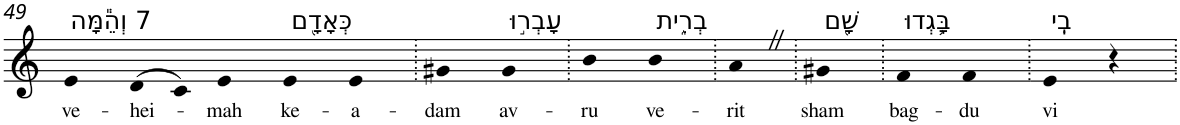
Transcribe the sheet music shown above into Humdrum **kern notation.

**kern	**text
*part1	*part1
*staff1	*staff1
*I"Piano	*
*I'Pno	*
!!LO:PB:g=z
*clefG2	*
*k[]	*
=49	=49
!LO:TX:a:t=7 וְהֵ֕מָּה	!
!	!LO:LY:b
4e	ve-
!	!LO:LY:b
(>8d	-hei-
8c)	.
!	!LO:LY:b
4e	-mah
!LO:TX:a:t=כְּאָדָ֖ם	!
!	!LO:LY:b
4e	ke-
!	!LO:LY:b
4e	-a-
=50.	=50.
!	!LO:LY:b
4g#X	-dam
!LO:TX:a:t=עָבְר֣וּ	!
!	!LO:LY:b
4g#	av-
=51.	=51.
!	!LO:LY:b
4b	-ru
!LO:TX:a:t=בְרִ֑ית	!
!	!LO:LY:b
4b	ve-
=52.	=52.
!	!LO:LY:b
4aZ	-rit
=53.	=53.
!LO:TX:a:t=שָׁ֖ם	!
!	!LO:LY:b
4g#X	sham
=54.	=54.
!LO:TX:a:t=בָּ֥גְדוּ	!
!	!LO:LY:b
4f	bag-
!	!LO:LY:b
4f	-du
=55.	=55.
!LO:TX:a:t=בִֽי	!
!	!LO:LY:b
4e	vi
4r	.
=.	=.
*-	*-
